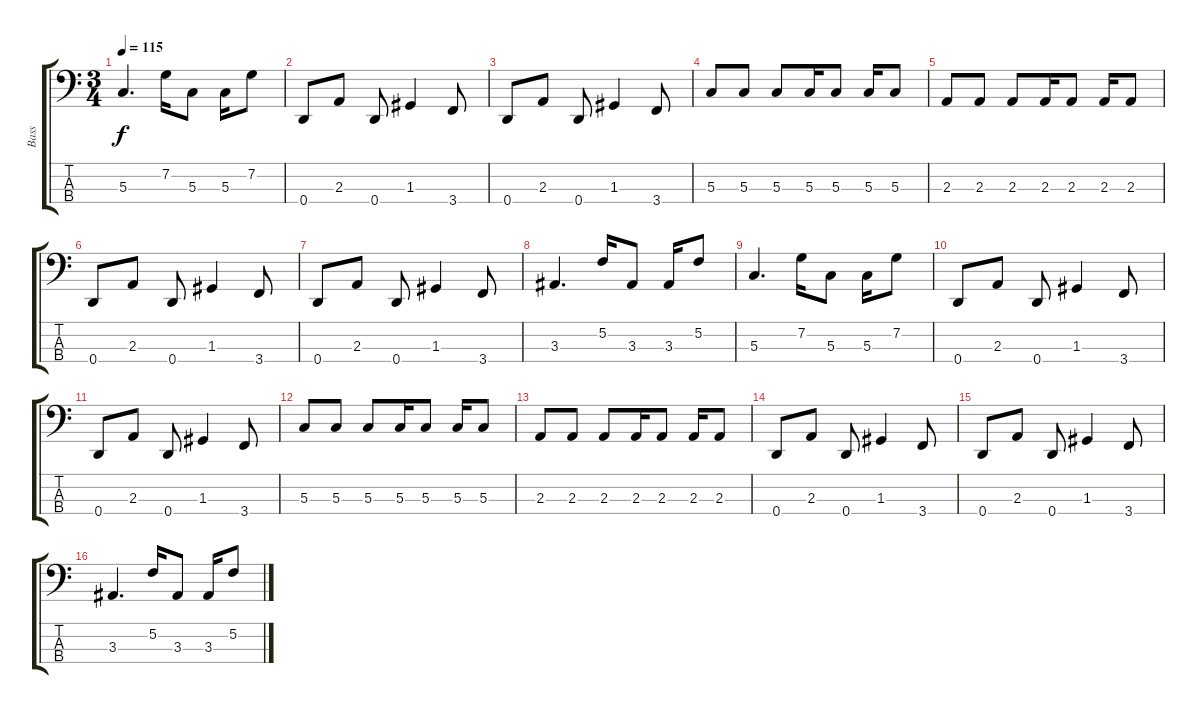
\track ("Bass" "Bass") {instrument electricbassfinger}
\staff {score tabs}
\tuning (F2 C2 G1 D1) {hide}
\ts (3 4)
\tempo 115
\clef f4
\ks c
5.3.4{d dy f} 7.2.16 5.3.8 5.3.16 7.2.8 |
0.4.8 2.3.8 0.4.8 1.3.4 3.4.8 |
0.4.8 2.3.8 0.4.8 1.3.4 3.4.8 |
5.3.8 5.3.8 5.3.8 5.3.16 5.3.8 5.3.16 5.3.8 |
2.3.8 2.3.8 2.3.8 2.3.16 2.3.8 2.3.16 2.3.8 |
0.4.8 2.3.8 0.4.8 1.3.4 3.4.8 |
0.4.8 2.3.8 0.4.8 1.3.4 3.4.8 |
3.3.4{d} 5.2.16 3.3.8 3.3.16 5.2.8 |
5.3.4{d} 7.2.16 5.3.8 5.3.16 7.2.8 |
0.4.8 2.3.8 0.4.8 1.3.4 3.4.8 |
0.4.8 2.3.8 0.4.8 1.3.4 3.4.8 |
5.3.8 5.3.8 5.3.8 5.3.16 5.3.8 5.3.16 5.3.8 |
2.3.8 2.3.8 2.3.8 2.3.16 2.3.8 2.3.16 2.3.8 |
0.4.8 2.3.8 0.4.8 1.3.4 3.4.8 |
0.4.8 2.3.8 0.4.8 1.3.4 3.4.8 |
3.3.4{d} 5.2.16 3.3.8 3.3.16 5.2.8
